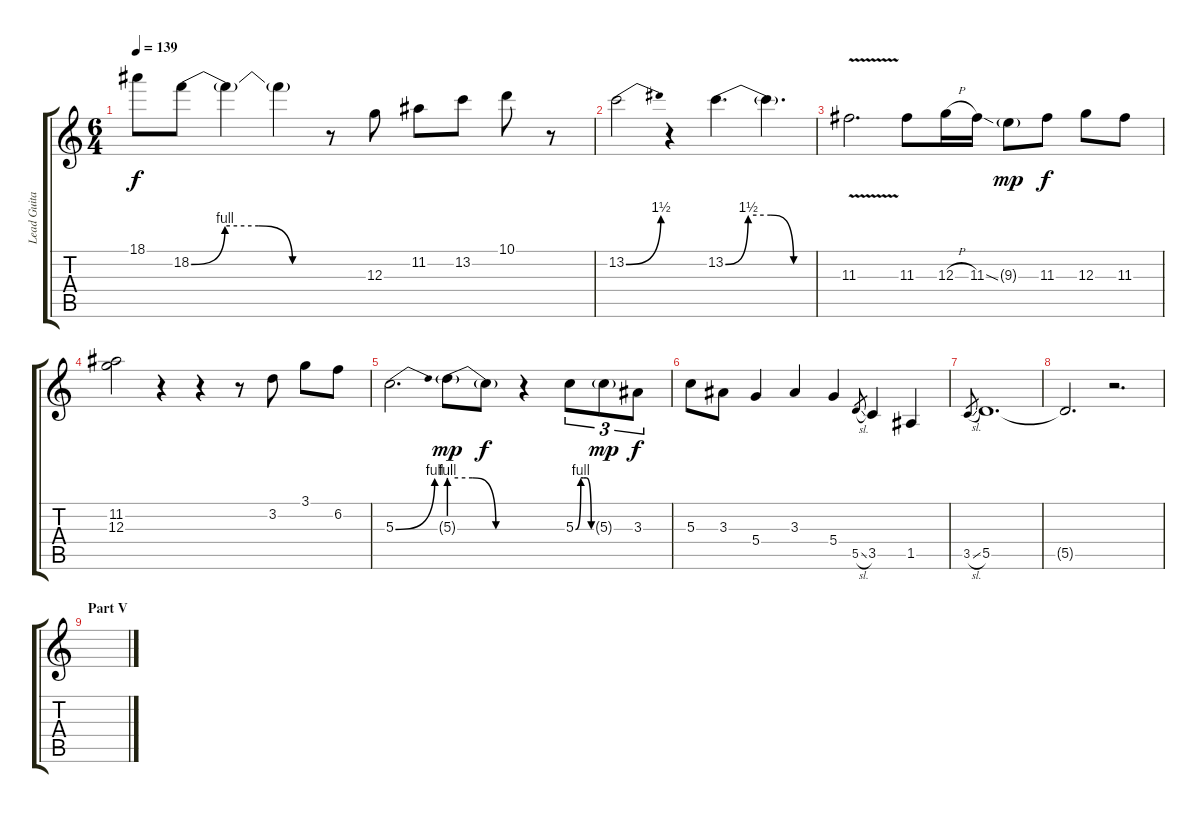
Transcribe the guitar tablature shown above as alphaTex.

\track ("Lead Guitar (David Gilmour)" "Lead Guita") {instrument overdrivenguitar}
\staff {score tabs}
\tuning (E4 B3 G3 D3 A2 E2) {hide}
\ts (6 4)
\tempo 139
\clef g2
\ks c
18.1.8{dy f} 18.2{be (custom 0 0 15 4 30 4 45 0 60 0)}.8 18.2{t}.4 18.2{t}.4 r.8 12.3.8 11.2.8 13.2.8 10.1.8 r.8 |
13.2{be (bend 0 0 60 6)}.2 r.4 13.2{be (custom 0 0 15 6 30 6 45 0 60 0)}.4{d} 13.2{t}.4{d} |
11.3{v}.2{d} 11.3.8 12.3{h}.16 11.3{ss}.16 9.3{g}.8{dy mp} 11.3.8{dy f} 12.3.8 11.3.8 |
(11.2 12.3).2 r.4 r.4 r.8 3.2.8 3.1.8 6.2.8 |
5.3{be (bend 0 0 60 4)}.2{d} 5.3{be (custom 0 4 20 4 40 0 60 0) g}.8{dy mp} 5.3{t}.8{dy f} r.4 5.3{be (custom 0 0 20 4 30 4 40 4 60 0)}.8{tu (3 2)} 5.3{g}.8{tu (3 2) dy mp} 3.3.8{tu (3 2) dy f} |
5.3.8 3.3.8 5.4.4 3.3.4 5.4.4 5.5{sl}.8{gr} 3.5.4 1.5.4 |
3.5{sl}.8{gr} 5.5.1{d} |
5.5{t}.2{d} r.2{d} |
\section ("" "Part V")
